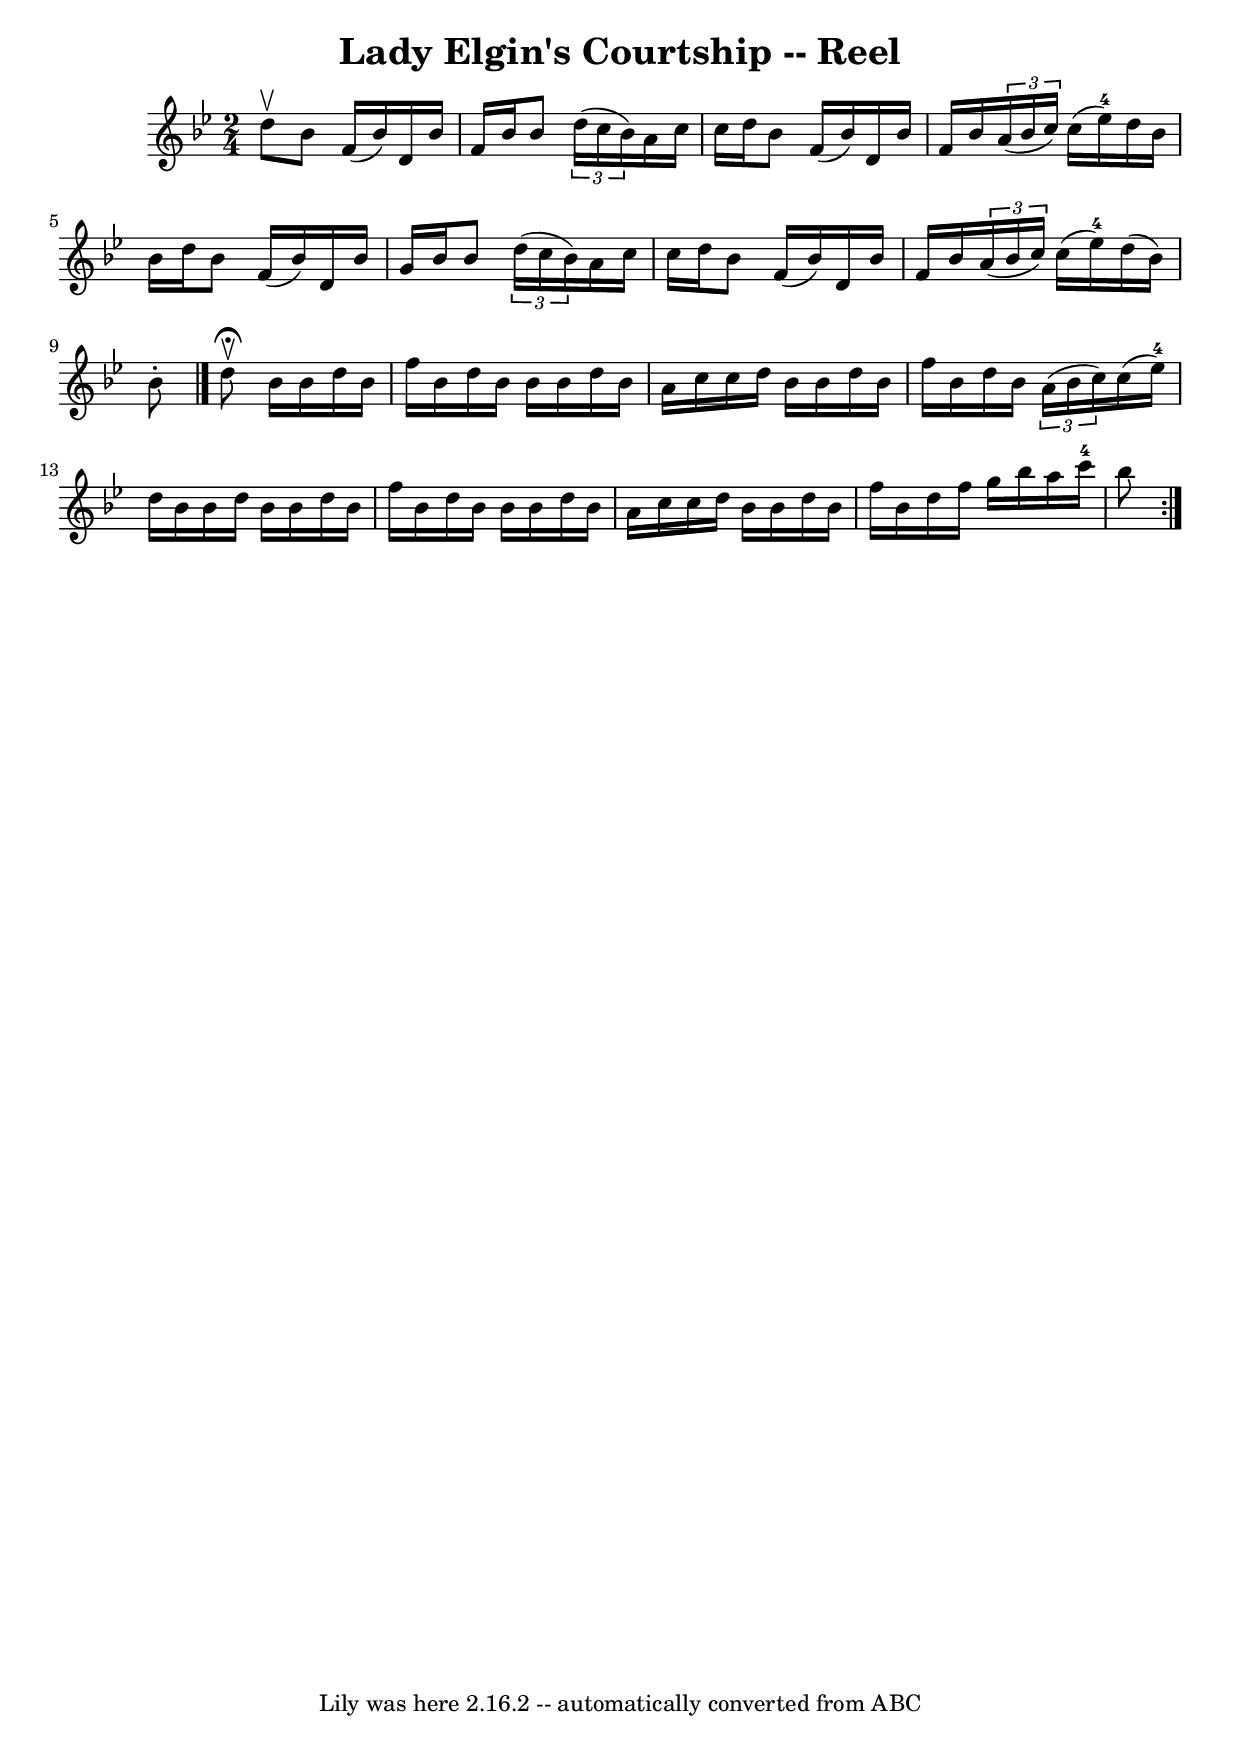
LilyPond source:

\version "2.16.2"
\include "Mammoth.ily"
\header {
  %% book = "Ryan's Mammoth Collection"
  crossRefNumber = "1"
  footnotes = "\\\\258"
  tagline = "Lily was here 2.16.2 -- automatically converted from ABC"
  title = "Lady Elgin's Courtship -- Reel"

}
voicedefault =  {


  \time 2/4 
  \key bes \major d''8^\upbow |
  bes'8 f'16 (bes'16  -) d'16 bes'16 f'16 bes'16    |
  bes'8    \times 2/3 {   
    d''16 (c''16 bes'16) 
  } a'16 c''16 c''16 d''16    |
  
  bes'8 f'16 (bes'16) d'16 bes'16 f'16 bes'16    |
  
  \times 2/3 { a'16 (bes'16 c''16) 
	     } c''16 (ees''16-4)   
  d''16 bes'16 bes'16 d''16    |
  bes'8 f'16 (bes'16) 
  d'16 bes'16 g'16 bes'16    |
  bes'8    \times 2/3 { d''16 
			(c''16 bes'16) 
		      } a'16 c''16 c''16 d''16    |
  bes'8 
  f'16 (bes'16) d'16 bes'16 f'16 bes'16    |
  
  \times 2/3 { a'16 (bes'16 c''16) 
	     } c''16 (ees''16-4)   
  d''16 (bes'16) bes'8 -.   \bar "|."     
  \repeat volta 2 {
    d''8^\fermata^\upbow |
    bes'16 bes'16 d''16 bes'16 f''16    
    bes'16 d''16 bes'16    |
    bes'16 bes'16 d''16 bes'16    
    a'16 c''16 c''16 d''16    |
    bes'16 bes'16 d''16    
    bes'16 f''16 bes'16 d''16 bes'16    |
    \times 2/3 { a'16 
		 (bes'16 c''16) 
	       } c''16 (ees''16-4) d''16 bes'16    
    bes'16 d''16    |
    bes'16 bes'16 d''16 bes'16 f''16    
    bes'16 d''16 bes'16    |
    bes'16 bes'16 d''16 bes'16    
    a'16 c''16 c''16 d''16    |
    bes'16 bes'16 d''16    
    bes'16 f''16 bes'16 d''16 f''16    |
    g''16 bes''16    
    a''16 c'''16-4 bes''8  
  }   

}

\score{
  <<

    \context Staff="default"
    {
      \voicedefault 
      
    }

  >>
  \layout {
    
  }
  \midi {
  }

}
